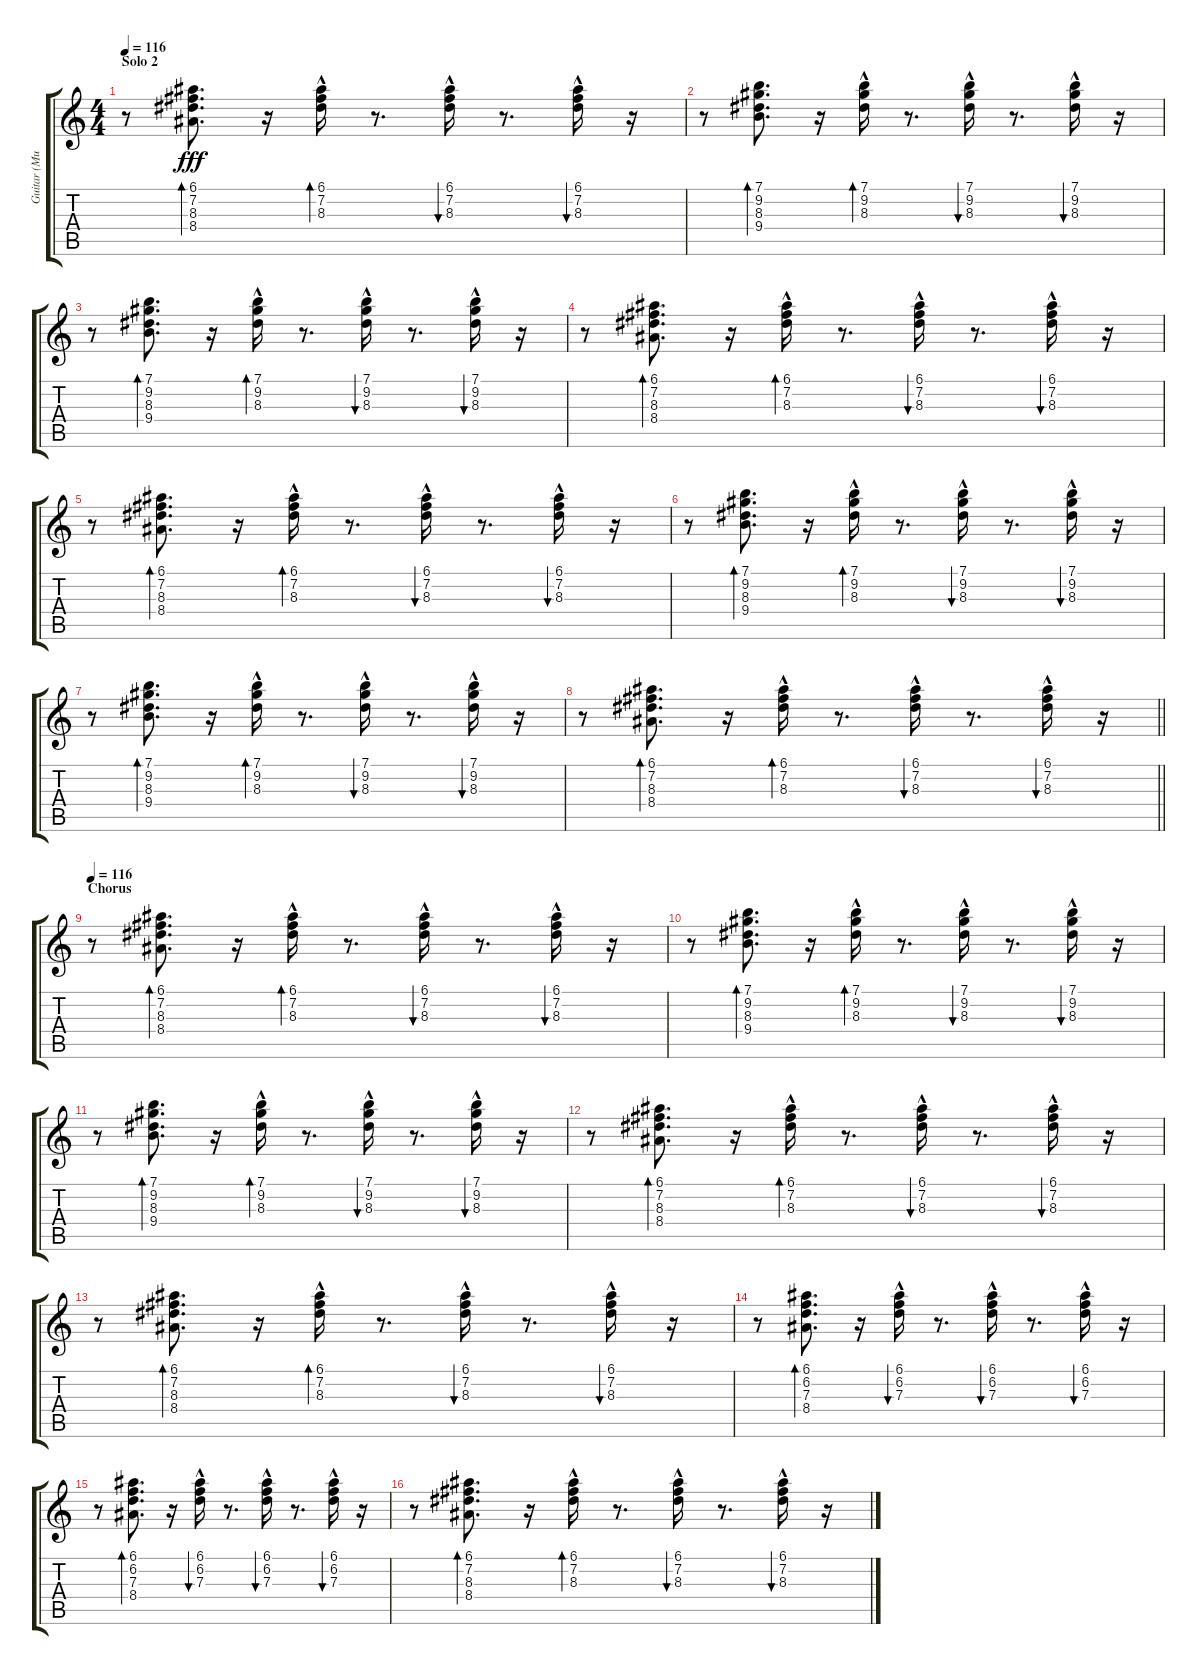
\track ("Guitar (Mute)" "Guitar (Mu") {instrument electricguitarmuted}
\staff {score tabs}
\tuning (E4 B3 G3 D3 A2 E2) {hide}
\ts (4 4)
\section ("" "Solo 2")
\tempo 116
\clef g2
\ks c
r.8{dy fff} (6.1 7.2 8.3 8.4).8{d bd 480} r.16 (6.1 7.2 8.3{hac}).16{bd 480} r.8{d} (6.1 7.2 8.3{hac}).16{bu 30} r.8{d} (6.1 7.2 8.3{hac}).16{bu 30} r.16 |
r.8 (7.1 9.2 8.3 9.4).8{d bd 480} r.16 (7.1{hac} 9.2 8.3).16{bd 480} r.8{d} (7.1{hac} 9.2 8.3).16{bu 30} r.8{d} (7.1{hac} 9.2 8.3).16{bu 30} r.16 |
r.8 (7.1 9.2 8.3 9.4).8{d bd 480} r.16 (7.1{hac} 9.2 8.3).16{bd 480} r.8{d} (7.1{hac} 9.2 8.3).16{bu 30} r.8{d} (7.1{hac} 9.2 8.3).16{bu 30} r.16 |
r.8 (6.1 7.2 8.3 8.4).8{d bd 480} r.16 (6.1 7.2 8.3{hac}).16{bd 480} r.8{d} (6.1 7.2 8.3{hac}).16{bu 30} r.8{d} (6.1 7.2 8.3{hac}).16{bu 30} r.16 |
r.8 (6.1 7.2 8.3 8.4).8{d bd 480} r.16 (6.1 7.2 8.3{hac}).16{bd 480} r.8{d} (6.1 7.2 8.3{hac}).16{bu 30} r.8{d} (6.1 7.2 8.3{hac}).16{bu 30} r.16 |
r.8 (7.1 9.2 8.3 9.4).8{d bd 480} r.16 (7.1{hac} 9.2 8.3).16{bd 480} r.8{d} (7.1{hac} 9.2 8.3).16{bu 30} r.8{d} (7.1{hac} 9.2 8.3).16{bu 30} r.16 |
r.8 (7.1 9.2 8.3 9.4).8{d bd 480} r.16 (7.1{hac} 9.2 8.3).16{bd 480} r.8{d} (7.1{hac} 9.2 8.3).16{bu 30} r.8{d} (7.1{hac} 9.2 8.3).16{bu 30} r.16 |
\barLineRight lightlight
r.8 (6.1 7.2 8.3 8.4).8{d bd 480} r.16 (6.1 7.2 8.3{hac}).16{bd 480} r.8{d} (6.1 7.2 8.3{hac}).16{bu 30} r.8{d} (6.1 7.2 8.3{hac}).16{bu 30} r.16 |
\section ("" "Chorus")
\tempo 116
r.8 (6.1 7.2 8.3 8.4).8{d bd 480} r.16 (6.1 7.2 8.3{hac}).16{bd 480} r.8{d} (6.1 7.2 8.3{hac}).16{bu 30} r.8{d} (6.1 7.2 8.3{hac}).16{bu 30} r.16 |
r.8 (7.1 9.2 8.3 9.4).8{d bd 480} r.16 (7.1{hac} 9.2 8.3).16{bd 480} r.8{d} (7.1{hac} 9.2 8.3).16{bu 30} r.8{d} (7.1{hac} 9.2 8.3).16{bu 30} r.16 |
r.8 (7.1 9.2 8.3 9.4).8{d bd 480} r.16 (7.1{hac} 9.2 8.3).16{bd 480} r.8{d} (7.1{hac} 9.2 8.3).16{bu 30} r.8{d} (7.1{hac} 9.2 8.3).16{bu 30} r.16 |
r.8 (6.1 7.2 8.3 8.4).8{d bd 480} r.16 (6.1 7.2 8.3{hac}).16{bd 480} r.8{d} (6.1 7.2 8.3{hac}).16{bu 30} r.8{d} (6.1 7.2 8.3{hac}).16{bu 30} r.16 |
r.8 (6.1 7.2 8.3 8.4).8{d bd 480} r.16 (6.1 7.2 8.3{hac}).16{bd 480} r.8{d} (6.1 7.2 8.3{hac}).16{bu 30} r.8{d} (6.1 7.2 8.3{hac}).16{bu 30} r.16 |
r.8 (6.1 6.2 7.3 8.4).8{d bd 480} r.16 (6.1 6.2 7.3{hac}).16{bu 30} r.8{d} (6.1 6.2 7.3{hac}).16{bu 30} r.8{d} (6.1 6.2 7.3{hac}).16{bu 30} r.16 |
r.8 (6.1 6.2 7.3 8.4).8{d bd 480} r.16 (6.1 6.2 7.3{hac}).16{bu 30} r.8{d} (6.1 6.2 7.3{hac}).16{bu 30} r.8{d} (6.1 6.2 7.3{hac}).16{bu 30} r.16 |
r.8 (6.1 7.2 8.3 8.4).8{d bd 480} r.16 (6.1 7.2 8.3{hac}).16{bd 480} r.8{d} (6.1 7.2 8.3{hac}).16{bu 30} r.8{d} (6.1 7.2 8.3{hac}).16{bu 30} r.16
